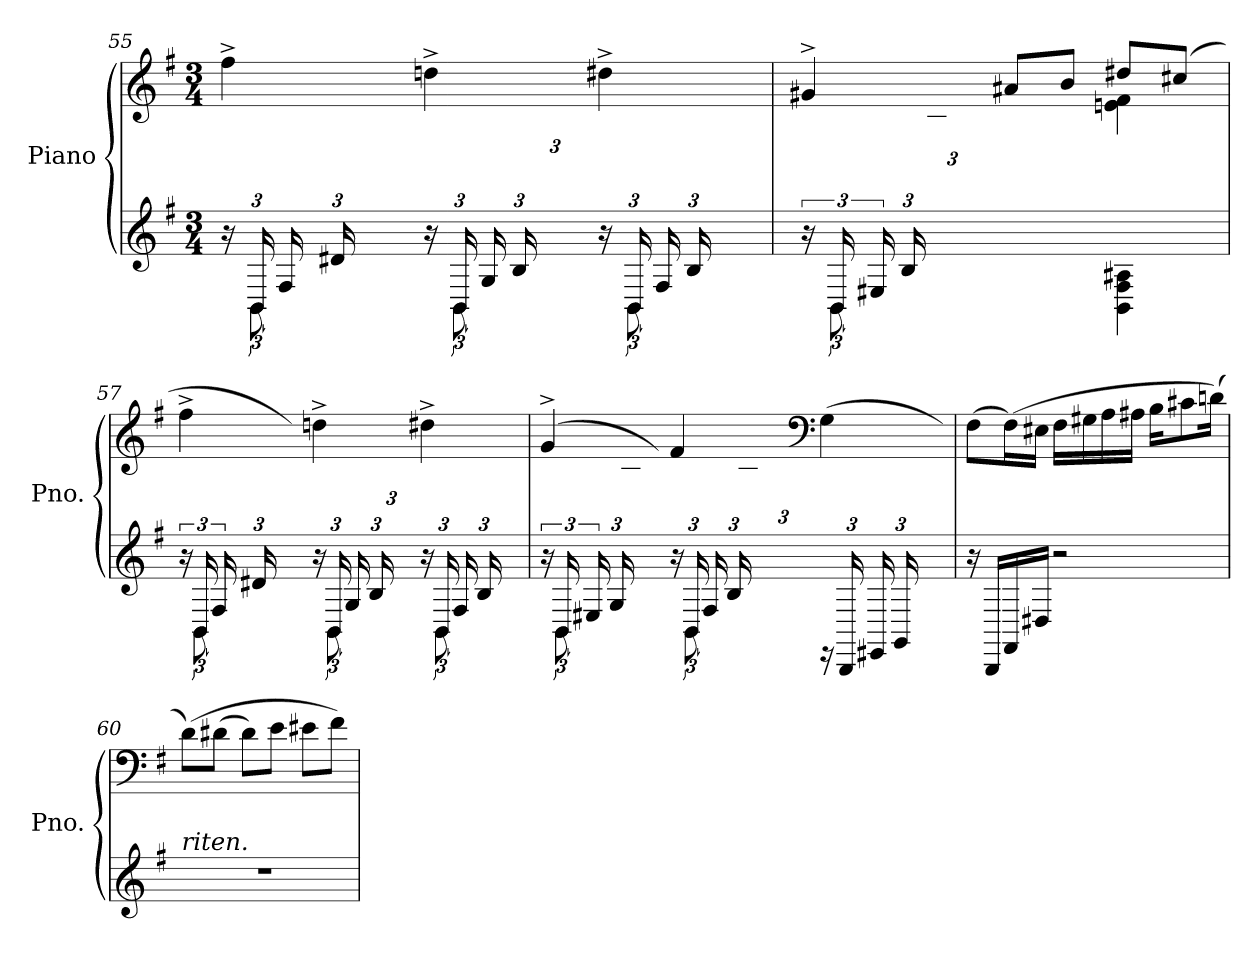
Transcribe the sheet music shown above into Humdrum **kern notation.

**kern	**kern
*part1	*part1
*staff2	*staff1
*I"Piano	*
*I'Pno.	*
!!LO:LB:g=z
*clefG2	*clefG2
*k[f#]	*k[f#]
*M3/4	*M3/4
=55	=55
*^	*
*Xbrackettup	*brackettup	*
*	*	*^
24r	24ryy	4ff#^\	6ryy
(>24BB/LL	12BB\	.	.
24F#/	.	.	.
*Xbrackettup	*	*	*
24d#X/	8ryy	.	.
12ryy	.	.	24f#\
.	.	.	24b\JJ)
*	*brackettup	*	*
24r	24ryy	4ddn^\	6ryy
(>24BB/LL	12BB\	.	.
24G/	.	.	.
*Xbrackettup	*	*	*
24B/	8ryy	.	.
12ryy	.	.	24dn\
.	.	.	24g\JJ)
*	*brackettup	*	*
24r	24ryy	4dd#X^\	6ryy
(>24BB/LL	12BB\	.	.
24F#/	.	.	.
*Xbrackettup	*	*	*
24B/	8ryy	.	.
12ryy	.	.	24d#X\
.	.	.	24f#\JJ)
*	*	*v	*v
=56	=56	=56
*	*brackettup	*
*	*	*^
*	*	*	*^
24r	24ryy	4g#X^/	2ryy	6ryy
(>24BB/LL	12BB\	.	.	.
24E#X/	.	.	.	.
*Xbrackettup	*	*	*	*
24B/	8ryy	.	.	.
12ryy	.	.	.	24c#X\
.	.	.	.	24e#X\JJ
4ryy	2ryy	8a#X/L	.	2ryy
.	.	8b/J	.	.
4BB\ 4F#\ 4A#X\	.	8dd#X/L	4en\ 4f#\	.
.	.	(8cc#X/J	.	.
*	*	*v	*v	*v
=57	=57	=57
*	*brackettup	*
*	*	*^
24r	24ryy	4ff#^\	6ryy
(>24BB/LL	12BB\	.	.
24F#/	.	.	.
*Xbrackettup	*	*	*
24d#X/	8ryy	.	.
12ryy	.	.	24f#\
.	.	.	24b\JJ)
*	*brackettup	*	*
24r	24ryy	4ddn^\	6ryy
(>24BB/LL	12BB\	.	.
24G/	.	.	.
*Xbrackettup	*	*	*
24B/	8ryy	.	.
12ryy	.	.	24dn\
.	.	.	24g\JJ)
*	*brackettup	*	*
24r	24ryy	4dd#X^\)	6ryy
(>24BB/LL	12BB\	.	.
24F#/	.	.	.
*Xbrackettup	*	*	*
24B/	8ryy	.	.
12ryy	.	.	24d#X\
.	.	.	24f#\JJ)
!!LO:LB:g=z	!!
=58	=58	=58	=58
*	*brackettup	*	*
24r	24ryy	(>4g^/	6ryy
(>24BB/LL	12BB\	.	.
24E#X/	.	.	.
*Xbrackettup	*	*	*
24G/	8ryy	.	.
12ryy	.	.	24B\
.	.	.	24dn\JJ)
*	*brackettup	*	*
24r	24ryy	4f#/)	6ryy
(>24BB/LL	12BB\	.	.
24F#/	.	.	.
*Xbrackettup	*	*	*
24B/	8ryy	.	.
12ryy	.	.	24c##X\
.	.	.	24d#X\JJ)
*	*	*clefF4	*
24rEE	4ryy	(>4G\	6ryy
(>24BBB/LL	.	.	.
24EE#X/	.	.	.
24GG/	.	.	.
12ryy	.	.	24BB\
.	.	.	24Dn\JJ)
*v	*v	*	*
*	*v	*v
=59	=59
16r	(>8F#\L)
16BBB/LL	.
16FF#/	(>16F#\L)
16D#X/JJ	16E#X\JJ
2r	16F#\LL
.	16G#X\
.	16A\
.	16A#X\JJ
.	16B\KL
.	8c#X\
.	(>16dn\Jk)
=60	=60
!LO:TX:a:i:t=riten.	!
2.r	(>8d\L)
.	(>8d#X\J
.	8d#\L)
.	8e\J
.	8e#X\L
.	8f#\J)
=	=
*-	*-
